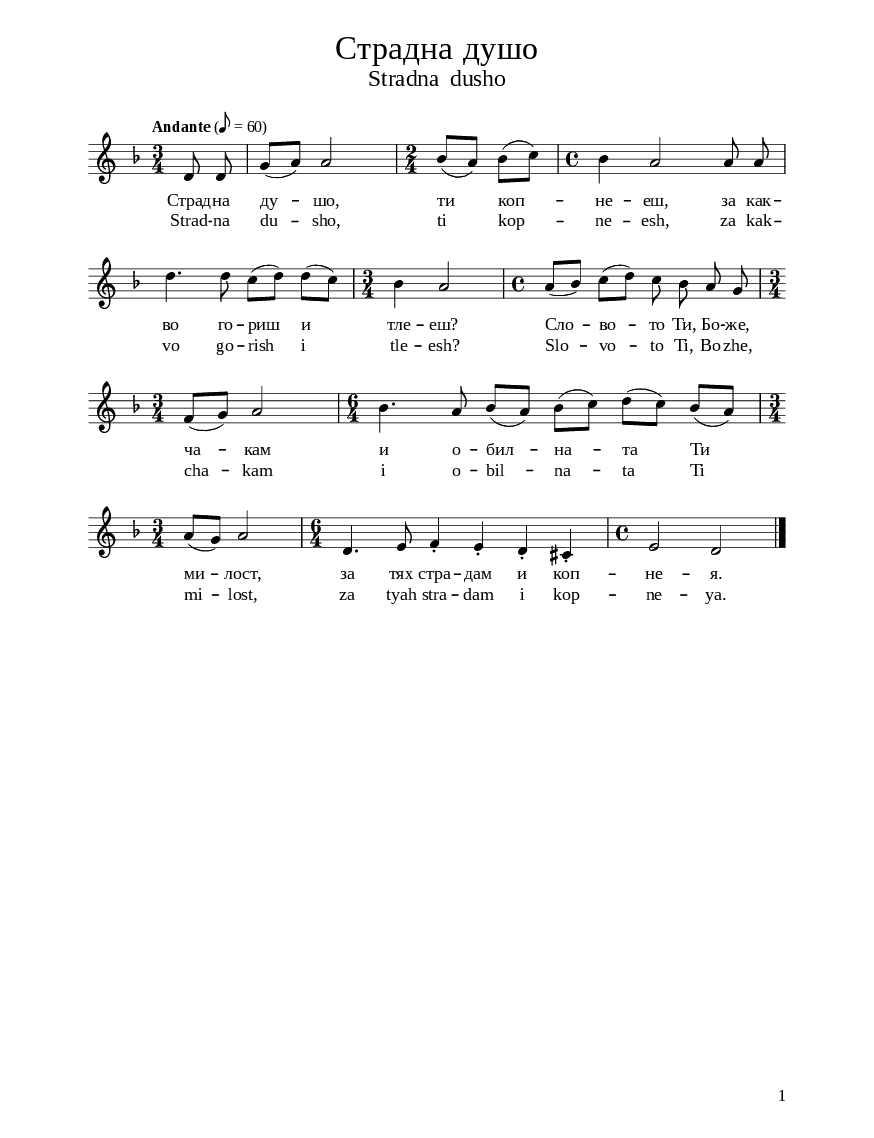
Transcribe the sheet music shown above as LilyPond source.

\version "2.22.0"

\paper {
  #(set-paper-size "a5")
}

\bookpart {
  \paper {
    print-all-headers = ##t
    print-page-number = ##t
    print-first-page-number = ##t

    % put page numbers on the bottom
    oddHeaderMarkup = \markup ""
    evenHeaderMarkup = \markup ""
    oddFooterMarkup = \markup
    \fill-line {
      ""
      \on-the-fly #print-page-number-check-first \fromproperty #'page:page-number-string
    }
    evenFooterMarkup = \markup
    \fill-line {
      \on-the-fly #print-page-number-check-first \fromproperty #'page:page-number-string
      ""
    }

    left-margin = 1.5\cm
    right-margin = 1.5\cm
    top-margin = 1.6\cm
    bottom-margin = 1.2\cm
    ragged-bottom = ##t % do not spread the staves to fill the whole vertical space

    % change lyrics and titles font (affects notes also)
    fonts =
    #(make-pango-font-tree
      "Times New Roman"
      "DejaVu Sans"
      "DejaVu Sans Mono"
      (/ (* staff-height pt) 3.6))

    % change distance between staves
    system-system-spacing =
    #'((basic-distance . 12)
       (minimum-distance . 6)
       (padding . 1)
       (stretchability . 12))
  }

  \header {
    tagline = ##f
  }

  \score{
    \layout {
      indent = 0.0\cm % remove first line indentation
      %ragged-last = ##t % do not spread last line to fill the whole space
      \context {
        \Score
        \omit BarNumber %remove bar numbers
      } % context

      \context {
        % change staff size
        \Staff
        fontSize = #+0 % affects notes size only
        \override StaffSymbol #'staff-space = #(magstep -3)
        \override StaffSymbol #'thickness = #0.5
        \override BarLine #'hair-thickness = #1
        %\override StaffSymbol #'ledger-line-thickness = #'(0 . 0)
      }

      \context {
        % adjust space between staff and lyrics and between the two lyric lines
        \Lyrics
        \override VerticalAxisGroup.nonstaff-relatedstaff-spacing = #'((basic-distance . 4.5))
        \override VerticalAxisGroup.nonstaff-nonstaff-spacing = #'((minimum-distance . 2))
      }
    } % layout

    \new Voice \absolute  {
      \clef treble
      \key d \minor
      \time 3/4  \tempo \markup {
        % make tempo note smaller
        \concat {
          "Andante " \normal-text { "(" }
          \teeny \general-align #Y #DOWN \note {8} #0.8
          \normal-text { " = 60)" }
        }
      }
      \autoBeamOff
      \partial 4
      d'8 d' | g'8 ([ a' ]) a'2 | \time 2/4 bes'8 ([ a' ])  bes' ([ c'' ])  | \time 4/4 bes'4 a'2 a'8 a' | \break
      d''4. d''8 c'' ([ d'' ]) d'' ([ c'' ]) \time 3/4  bes'4 a'2 | \time 4/4  a'8 ([ bes' ]) c'' ([ d'' ]) c'' bes' a' g' \break |
      \time 3/4  f'8 ([ g' ]) a'2 | \time 6/4  bes'4. a'8 bes' ([ a' ]) bes' ([ c'' ]) d'' ([ c'' ]) bes' ([ a' ]) \break |
      \time 3/4  |a'8 ([ g'8 ]) a'2 | \time 6/4  d'4. e'8 f'4\staccato e'4\staccato d'\staccato cis'\staccato | \time 4/4  e'2 d' | \bar "|." \break
    }

    \addlyrics {
      Страд -- на
      ду -- шо, ти коп -- не -- еш, за как -- во го --
      риш и тле -- еш? Сло -- во -- то Ти, Бо -- же,
      ча -- кам и о -- бил -- на -- та Ти ми -- лост,
      за тях стра -- дам и коп -- не -- я.}
      \addlyrics {
        Strad -- na
        du -- sho, ti kop -- ne -- esh, za kak -- vo go --
        rish i tle -- esh? Slo -- vo -- to Ti, Bo -- zhe,
        cha -- kam i o -- bil -- na -- ta Ti mi -- lost,
        za tyah stra -- dam i kop -- ne -- ya.}

        \header {
          title = \markup \column \normal-text \fontsize #2.5 {
            \center-align
            \line { Страдна душо }
            \vspace #-0.6
            \center-align
            \line \fontsize #-3 { Stradna dusho }
            \vspace #-0.8
            \center-align
            \line \fontsize #-3 { " " }
          }
        }

        \midi{}

      } % score

      \pageBreak

      \markup \fontsize #+2.5 {
        \hspace #1
        \override #'(baseline-skip . 2.4) % affects space between column lines
        \column {
          \line {   "   " 2. И гладувам, и жадувам,}

          \line {   "   " тях очаквам денонощно.}

          \line {   "   " Ти ме, Боже, благославяй,}

          \line {   "   " при Теб близо аз да бъда}

          \line {   "   " и утеха в Теб да найда.}
          \line { " " }

          \line {   "   " 3.Твоя светъл лик да гледам}

          \line {   "   " и величието Твое;}

          \line {   "   " да науча Теб да любя.}

          \line {   "   " таз Любов към Тебе, Боже,}

          \line {   "   " да намеря мощна сила.}

          \line { " " }

          \line {   "   " 4. Във подвизи – съвършенство}

          \line {   "   " да познавам милостта Ти,}

          \line {   "   " превеликата Ти тайна,}

          \line {   "   " що разкрива на човека}

          \line {   "   " суетата на живота.}
          \line { " " }
          \line {   "   " 5. Всичко грешно на Земята}

          \line {   "   " е преходно, мимолетно.}

          \line {   "   " Само Ти си вечен, Боже,}

          \line {   "   " Тебе хвалим, Тебе славим,}

          \line {   "   " Теб ще славят вековете.}
        }

        \hspace #5
        \override #'(baseline-skip . 2.4)
        \column {
          \line {   2. I gladuvam, i zhaduvam }

          \line {   "   "tyah ochakvam denonoshtno.}

          \line {   "   "Ti me, Bozhe, blagoslavyay,}

          \line {   "   "pri Teb blizo az da bada}

          \line {   "   "i uteha v Teb da nayda.}

          \line { " " }

          \line {  3. Tvoya svetal lik da gledam}

          \line {   "   "i velichieto Tvoe,}

          \line {   "   "da naucha Teb da lyubya.}

          \line {   "   "taz Lyubov kam Tebe, Bozhe,}

          \line {   "   "da namerya moshtna sila.}

          \line { " " }

          \line {  4. Vav podvizi – savarshenstvo}

          \line {   "   "da poznavam milostta Ti,}

          \line {   "   "prevelikata Ti tayna,}

          \line {   "   "shto razkriva na choveka}

          \line {   "   "suetata na zhivota.}

          \line { " " }

          \line {  5. Vsichko greshno na Zemyata}

          \line {   "   "e prehodno, mimoletno.}

          \line {   "   "Samo Ti si vechen, Bozhe:}

          \line {   "   "Tebe hvalim, Tebe slavim,}

          \line {   "   "Teb shte slavyat vekovete.}
        } %column
      } % markup

      \pageBreak

      % include foreign translation(s) of the song
      \version "2.22.0"

\markup \fill-line { \fontsize #6 "Leidende Seele" }
\markup \null
\markup \null
\markup \fontsize #+2.5 {
  \hspace #10
  \override #'(baseline-skip . 2)
  \column {
    \line { " " }

    \line {  1.  Leidende Seele, die du dich sehnst:}

    \line {   "   " Wofür brennst und glühst du? }

    \line {   "   "Ich warte auf Dein Wort, oh Gott,}

    \line {   "   "und auf Deine reichliche Barmherzigkeit. }

    \line {   "   "Dafür leide ich, danach sehne ich mich.}

    \line { " " }
    \line {   2.  Und ich hungere und ich dürste, }

    \line {   "   "ich erwarte dies Tag und Nacht. }

    \line {   "   "Segne mich Gott, }

    \line {   "   "auf dass ich Dir nahe bin }

    \line {   "   "und bei Dir Trost finde.}

    \line { " " }
    \line {   3.  Ich schaue Dein lichtvolles Antlitz }

    \line {   "   "und Deine Größe,}

    \line {   "   "auf dass ich Dich lieben lerne. }

    \line {   "   "Möge ich in dieser Liebe Deine machtvolle Kraft finden.}

    \line { " " }
    \line { 4.  In den Heldentaten und der Vollkommenheit }

    \line {   "   "möge ich Deine Barmherzigkeit erkennen,}

    \line {   "   "Dein allmächtiges Geheimnis,}

    \line {   "   "das dem Menschen Eitelkeit des Lebens}

    \line {   "   "offenbart. }

    \line { " " }
    \line {   5. Alles Sündige auf der Erde}

    \line {   "   "ist vergänglich und flüchtig.}

    \line {   "   "Nur Du Gott, bist ewig:}

    \line {   "   "Wir loben Dich, wir lobpreisen Dich,}

    \line {   "   "Dich wird die Ewigkeit lobpreisen.}

  }
}


%{
convert-ly (GNU LilyPond) 2.20.0  convert-ly: Processing `'...
Applying conversion: 2.19.2, 2.19.7, 2.19.11, 2.19.16, 2.19.22,
2.19.24, 2.19.28, 2.19.29, 2.19.32, 2.19.40, 2.19.46, 2.19.49,
2.19.80, 2.20.0
%}


    } % bookpart


    %{
convert-ly (GNU LilyPond) 2.20.0  convert-ly: Processing `'...
Applying conversion: 2.19.2, 2.19.7, 2.19.11, 2.19.16, 2.19.22,
2.19.24, 2.19.28, 2.19.29, 2.19.32, 2.19.40, 2.19.46, 2.19.49,
2.19.80, 2.20.0
    %}
